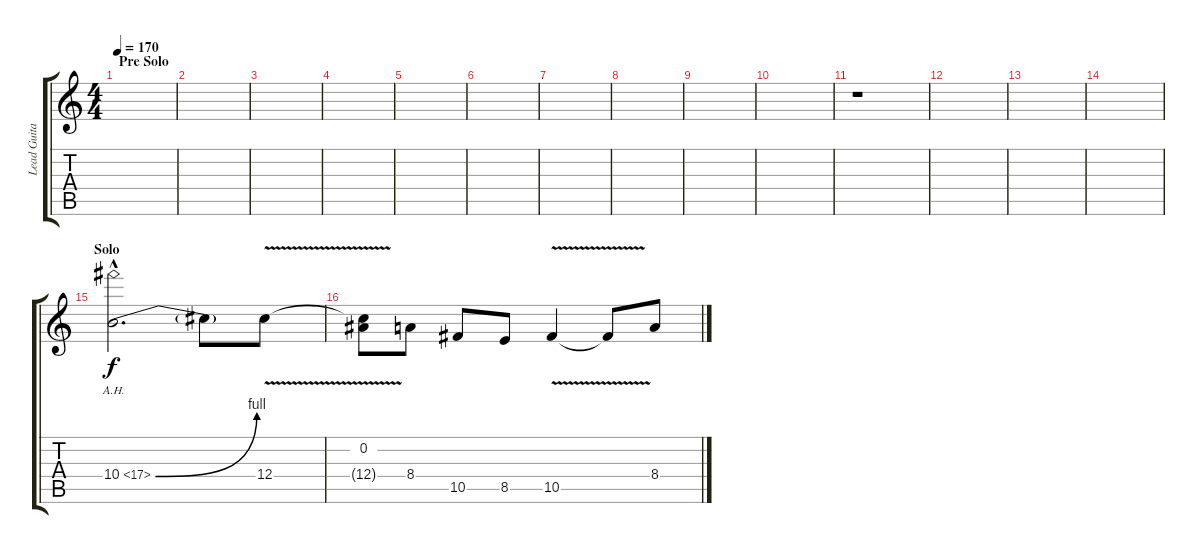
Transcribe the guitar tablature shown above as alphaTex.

\track ("Lead Guitar" "Lead Guita") {instrument distortionguitar}
\staff {score tabs}
\tuning (Eb4 Bb3 Gb3 Db3 Ab2 Eb2) {hide}
\ts (4 4)
\section ("" "Pre Solo")
\tempo 170
\clef g2
\ks c
|
|
|
|
|
|
|
|
|
|
r.1 |
|
|
|
\section ("" "Solo")
10.4{be (bend 0 0 60 4) ah 7 hac}.2{d volume 16 balance 8} 10.4{t}.8 12.4{v}.8 |
(0.2 12.4{t}).8 8.4.8 10.5.8 8.5.8 10.5{v}.4 10.5{t}.8 8.4.8
